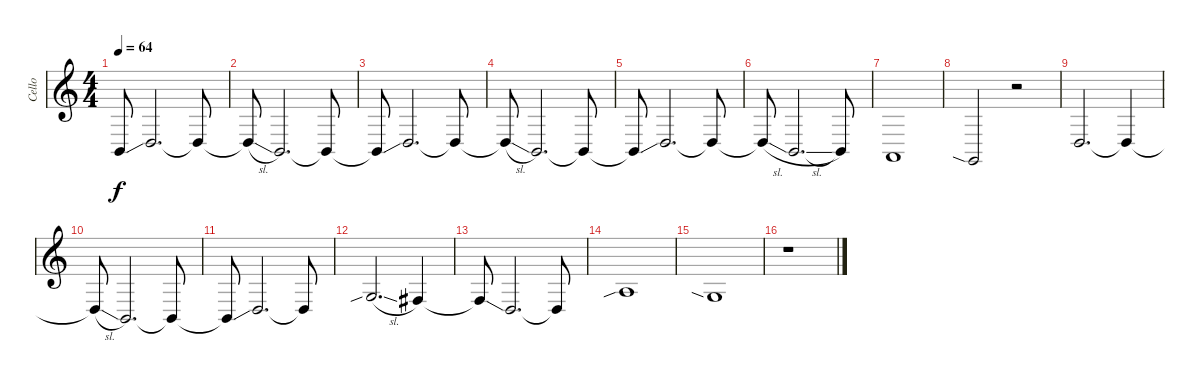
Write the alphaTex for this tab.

\track ("Cello" "Cello") {instrument cello}
\staff {score}
\tuning (E4 B3 G3 D3 A2 E2) {hide}
\ts (4 4)
\tempo 64
\clef g2
\ks c
2.5{ss t}.8{dy f} 5.5.2{d} 5.5{t}.8 |
5.5{sl t}.8 2.5.2{d} 2.5{t}.8 |
2.5{ss t}.8 5.5.2{d} 5.5{t}.8 |
5.5{sl t}.8 2.5.2{d} 2.5{t}.8 |
2.5{ss t}.8 5.5.2{d} 5.5{t}.8 |
5.5{sl t}.8 2.5{sl}.2{d} 2.5{t}.8 |
0.5.1 |
3.6{sia}.2{volume 0} r.2 |
5.5.2{d volume 8} 5.5{t}.4 |
5.5{sl t}.8 2.5.2{d} 2.5{t}.8 |
2.5{ss t}.8 5.5.2{d} 5.5{t}.8 |
10.5{sib sl}.2{d} 9.5.4 |
9.5{ss t}.8 5.5.2{d} 5.5{t}.8 |
12.5{sib}.1 |
10.5{sia}.1{volume 0} |
r.1
